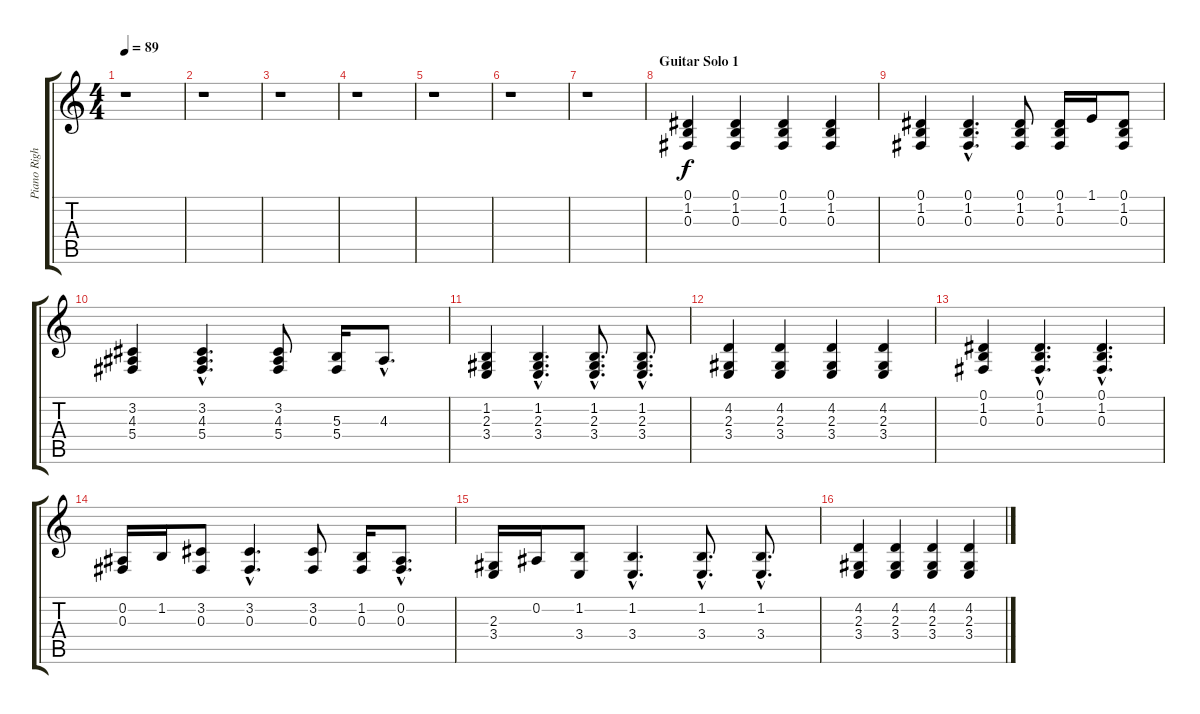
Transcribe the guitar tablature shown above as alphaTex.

\track ("Piano Right Hand (Dizzy)" "Piano Righ") {instrument brightacousticpiano}
\staff {score tabs}
\tuning (Eb4 Bb3 Gb3 Db3 Ab2 Eb2) {hide}
\ts (4 4)
\tempo 89
\clef g2
\ks c
r.1{dy f} |
r.1 |
r.1 |
r.1 |
r.1 |
r.1 |
r.1 |
\section ("" "Guitar Solo 1")
(0.1 1.2 0.3).4 (0.1 1.2 0.3).4 (0.1 1.2 0.3).4 (0.1 1.2 0.3).4 |
(0.1 1.2 0.3).4 (0.1{hac} 1.2{hac} 0.3{hac}).4{d} (0.1 1.2 0.3).8 (0.1 1.2 0.3).16 1.1.16 (0.1 1.2 0.3).8 |
(3.2 4.3 5.4).4 (3.2{hac} 4.3{hac} 5.4{hac}).4{d} (3.2 4.3 5.4).8 (5.3 5.4).16 4.3{hac}.8{d} |
(1.2 2.3 3.4).4 (1.2{hac} 2.3{hac} 3.4{hac}).4{d} (1.2{hac} 2.3{hac} 3.4{hac}).8{d} (1.2{hac} 2.3{hac} 3.4{hac}).8{d} |
(4.2 2.3 3.4).4 (4.2 2.3 3.4).4 (4.2 2.3 3.4).4 (4.2 2.3 3.4).4 |
(0.1 1.2 0.3).4 (0.1{hac} 1.2{hac} 0.3{hac}).4{d} (0.1{hac} 1.2{hac} 0.3{hac}).4{d} |
(0.2 0.3).16 1.2.16 (3.2 0.3).8 (3.2{hac} 0.3{hac}).4{d} (3.2 0.3).8 (1.2 0.3).16 (0.2{hac} 0.3{hac}).8{d} |
(2.3 3.4).16 0.2.16 (1.2 3.4).8 (1.2{hac} 3.4{hac}).4{d} (1.2{hac} 3.4{hac}).8{d} (1.2{hac} 3.4{hac}).8{d} |
(4.2 2.3 3.4).4 (4.2 2.3 3.4).4 (4.2 2.3 3.4).4 (4.2 2.3 3.4).4
